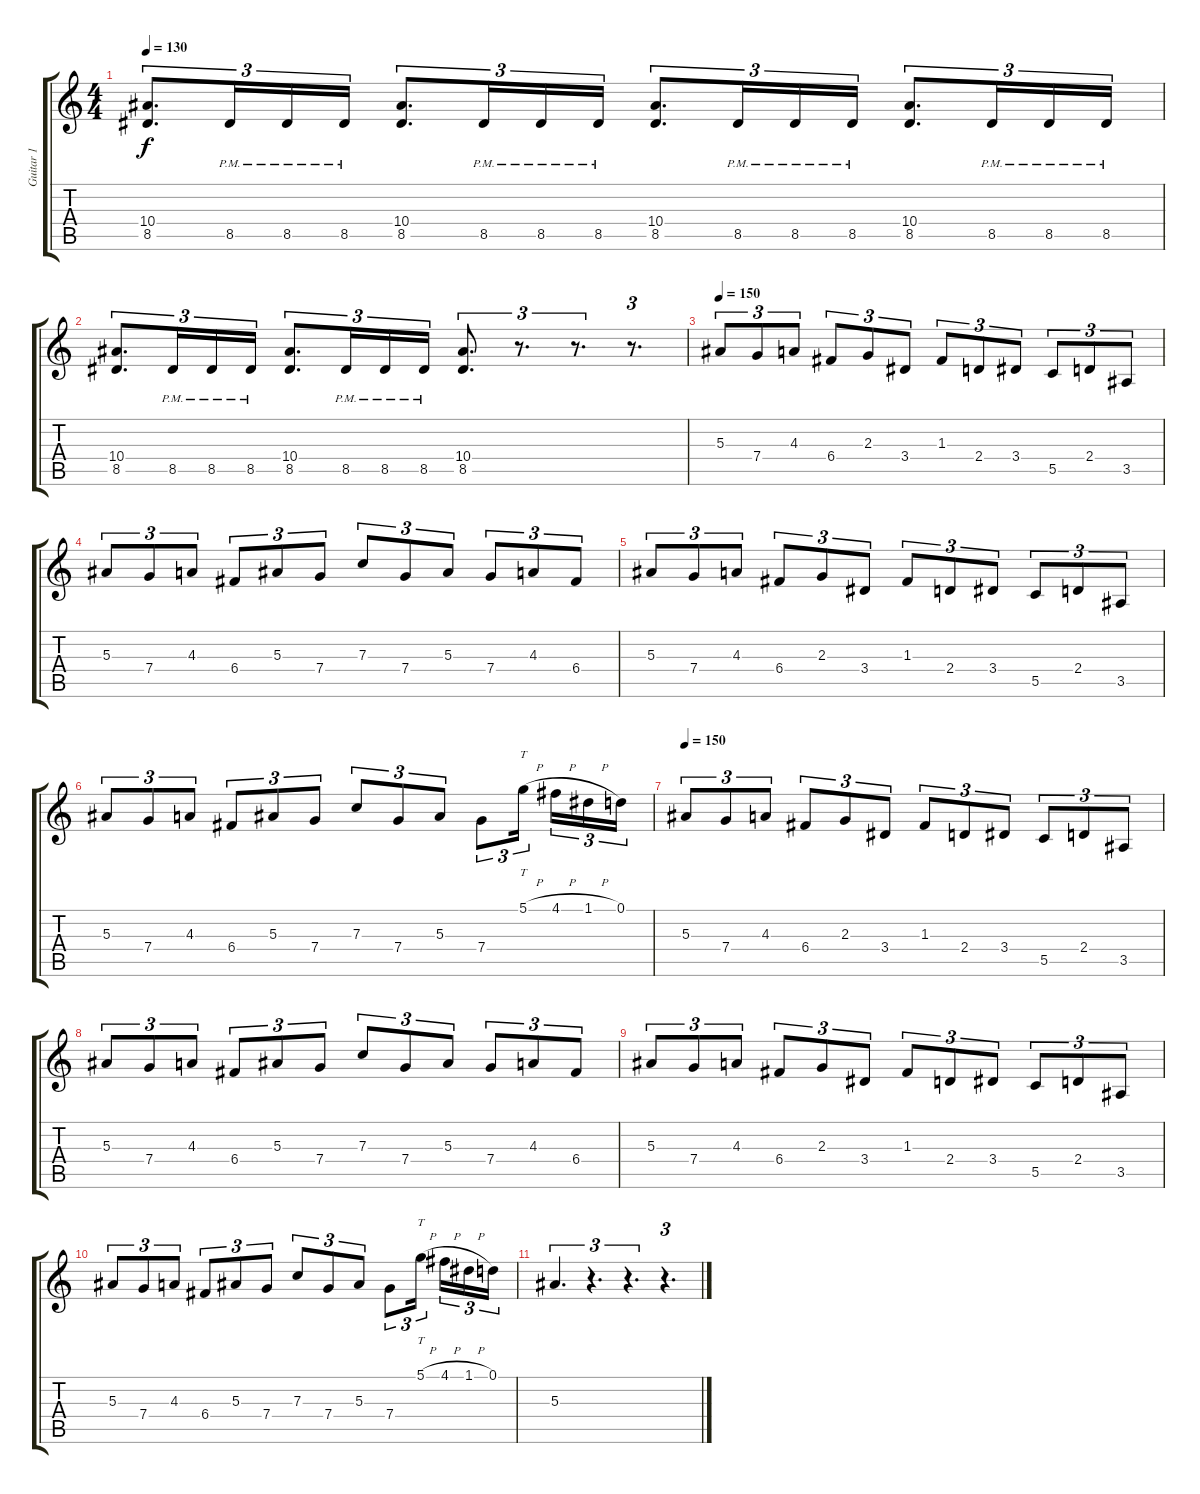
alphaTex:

\track ("Guitar 1" "Guitar 1") {instrument distortionguitar}
\staff {score tabs}
\tuning (D4 A3 F3 C3 G2 D2) {hide}
\ts (4 4)
\tempo 130
\clef g2
\ks c
(10.4 8.5).8{d tu (3 2) dy f} 8.5{pm}.16{tu (3 2)} 8.5{pm}.16{tu (3 2)} 8.5{pm}.16{tu (3 2)} (10.4 8.5).8{d tu (3 2)} 8.5{pm}.16{tu (3 2)} 8.5{pm}.16{tu (3 2)} 8.5{pm}.16{tu (3 2)} (10.4 8.5).8{d tu (3 2)} 8.5{pm}.16{tu (3 2)} 8.5{pm}.16{tu (3 2)} 8.5{pm}.16{tu (3 2)} (10.4 8.5).8{d tu (3 2)} 8.5{pm}.16{tu (3 2)} 8.5{pm}.16{tu (3 2)} 8.5{pm}.16{tu (3 2)} |
(10.4 8.5).8{d tu (3 2)} 8.5{pm}.16{tu (3 2)} 8.5{pm}.16{tu (3 2)} 8.5{pm}.16{tu (3 2)} (10.4 8.5).8{d tu (3 2)} 8.5{pm}.16{tu (3 2)} 8.5{pm}.16{tu (3 2)} 8.5{pm}.16{tu (3 2)} (10.4 8.5).8{d tu (3 2)} r.8{d tu (3 2)} r.8{d tu (3 2)} r.8{d tu (3 2)} |
\tempo 150
5.3.8{tu (3 2)} 7.4.8{tu (3 2)} 4.3.8{tu (3 2)} 6.4.8{tu (3 2)} 2.3.8{tu (3 2)} 3.4.8{tu (3 2)} 1.3.8{tu (3 2)} 2.4.8{tu (3 2)} 3.4.8{tu (3 2)} 5.5.8{tu (3 2)} 2.4.8{tu (3 2)} 3.5.8{tu (3 2)} |
5.3.8{tu (3 2)} 7.4.8{tu (3 2)} 4.3.8{tu (3 2)} 6.4.8{tu (3 2)} 5.3.8{tu (3 2)} 7.4.8{tu (3 2)} 7.3.8{tu (3 2)} 7.4.8{tu (3 2)} 5.3.8{tu (3 2)} 7.4.8{tu (3 2)} 4.3.8{tu (3 2)} 6.4.8{tu (3 2)} |
5.3.8{tu (3 2)} 7.4.8{tu (3 2)} 4.3.8{tu (3 2)} 6.4.8{tu (3 2)} 2.3.8{tu (3 2)} 3.4.8{tu (3 2)} 1.3.8{tu (3 2)} 2.4.8{tu (3 2)} 3.4.8{tu (3 2)} 5.5.8{tu (3 2)} 2.4.8{tu (3 2)} 3.5.8{tu (3 2)} |
5.3.8{tu (3 2)} 7.4.8{tu (3 2)} 4.3.8{tu (3 2)} 6.4.8{tu (3 2)} 5.3.8{tu (3 2)} 7.4.8{tu (3 2)} 7.3.8{tu (3 2)} 7.4.8{tu (3 2)} 5.3.8{tu (3 2)} 7.4.8{tu (3 2)} 5.1{h}.16{tt tu (3 2) beam splitsecondary} 4.1{h}.16{tu (3 2)} 1.1{h}.16{tu (3 2)} 0.1.16{tu (3 2)} |
\tempo 150
5.3.8{tu (3 2)} 7.4.8{tu (3 2)} 4.3.8{tu (3 2)} 6.4.8{tu (3 2)} 2.3.8{tu (3 2)} 3.4.8{tu (3 2)} 1.3.8{tu (3 2)} 2.4.8{tu (3 2)} 3.4.8{tu (3 2)} 5.5.8{tu (3 2)} 2.4.8{tu (3 2)} 3.5.8{tu (3 2)} |
5.3.8{tu (3 2)} 7.4.8{tu (3 2)} 4.3.8{tu (3 2)} 6.4.8{tu (3 2)} 5.3.8{tu (3 2)} 7.4.8{tu (3 2)} 7.3.8{tu (3 2)} 7.4.8{tu (3 2)} 5.3.8{tu (3 2)} 7.4.8{tu (3 2)} 4.3.8{tu (3 2)} 6.4.8{tu (3 2)} |
5.3.8{tu (3 2)} 7.4.8{tu (3 2)} 4.3.8{tu (3 2)} 6.4.8{tu (3 2)} 2.3.8{tu (3 2)} 3.4.8{tu (3 2)} 1.3.8{tu (3 2)} 2.4.8{tu (3 2)} 3.4.8{tu (3 2)} 5.5.8{tu (3 2)} 2.4.8{tu (3 2)} 3.5.8{tu (3 2)} |
5.3.8{tu (3 2)} 7.4.8{tu (3 2)} 4.3.8{tu (3 2)} 6.4.8{tu (3 2)} 5.3.8{tu (3 2)} 7.4.8{tu (3 2)} 7.3.8{tu (3 2)} 7.4.8{tu (3 2)} 5.3.8{tu (3 2)} 7.4.8{tu (3 2)} 5.1{h}.16{tt tu (3 2) beam splitsecondary} 4.1{h}.16{tu (3 2)} 1.1{h}.16{tu (3 2)} 0.1.16{tu (3 2)} |
5.3.4{d tu (3 2)} r.4{d tu (3 2)} r.4{d tu (3 2)} r.4{d tu (3 2)}
